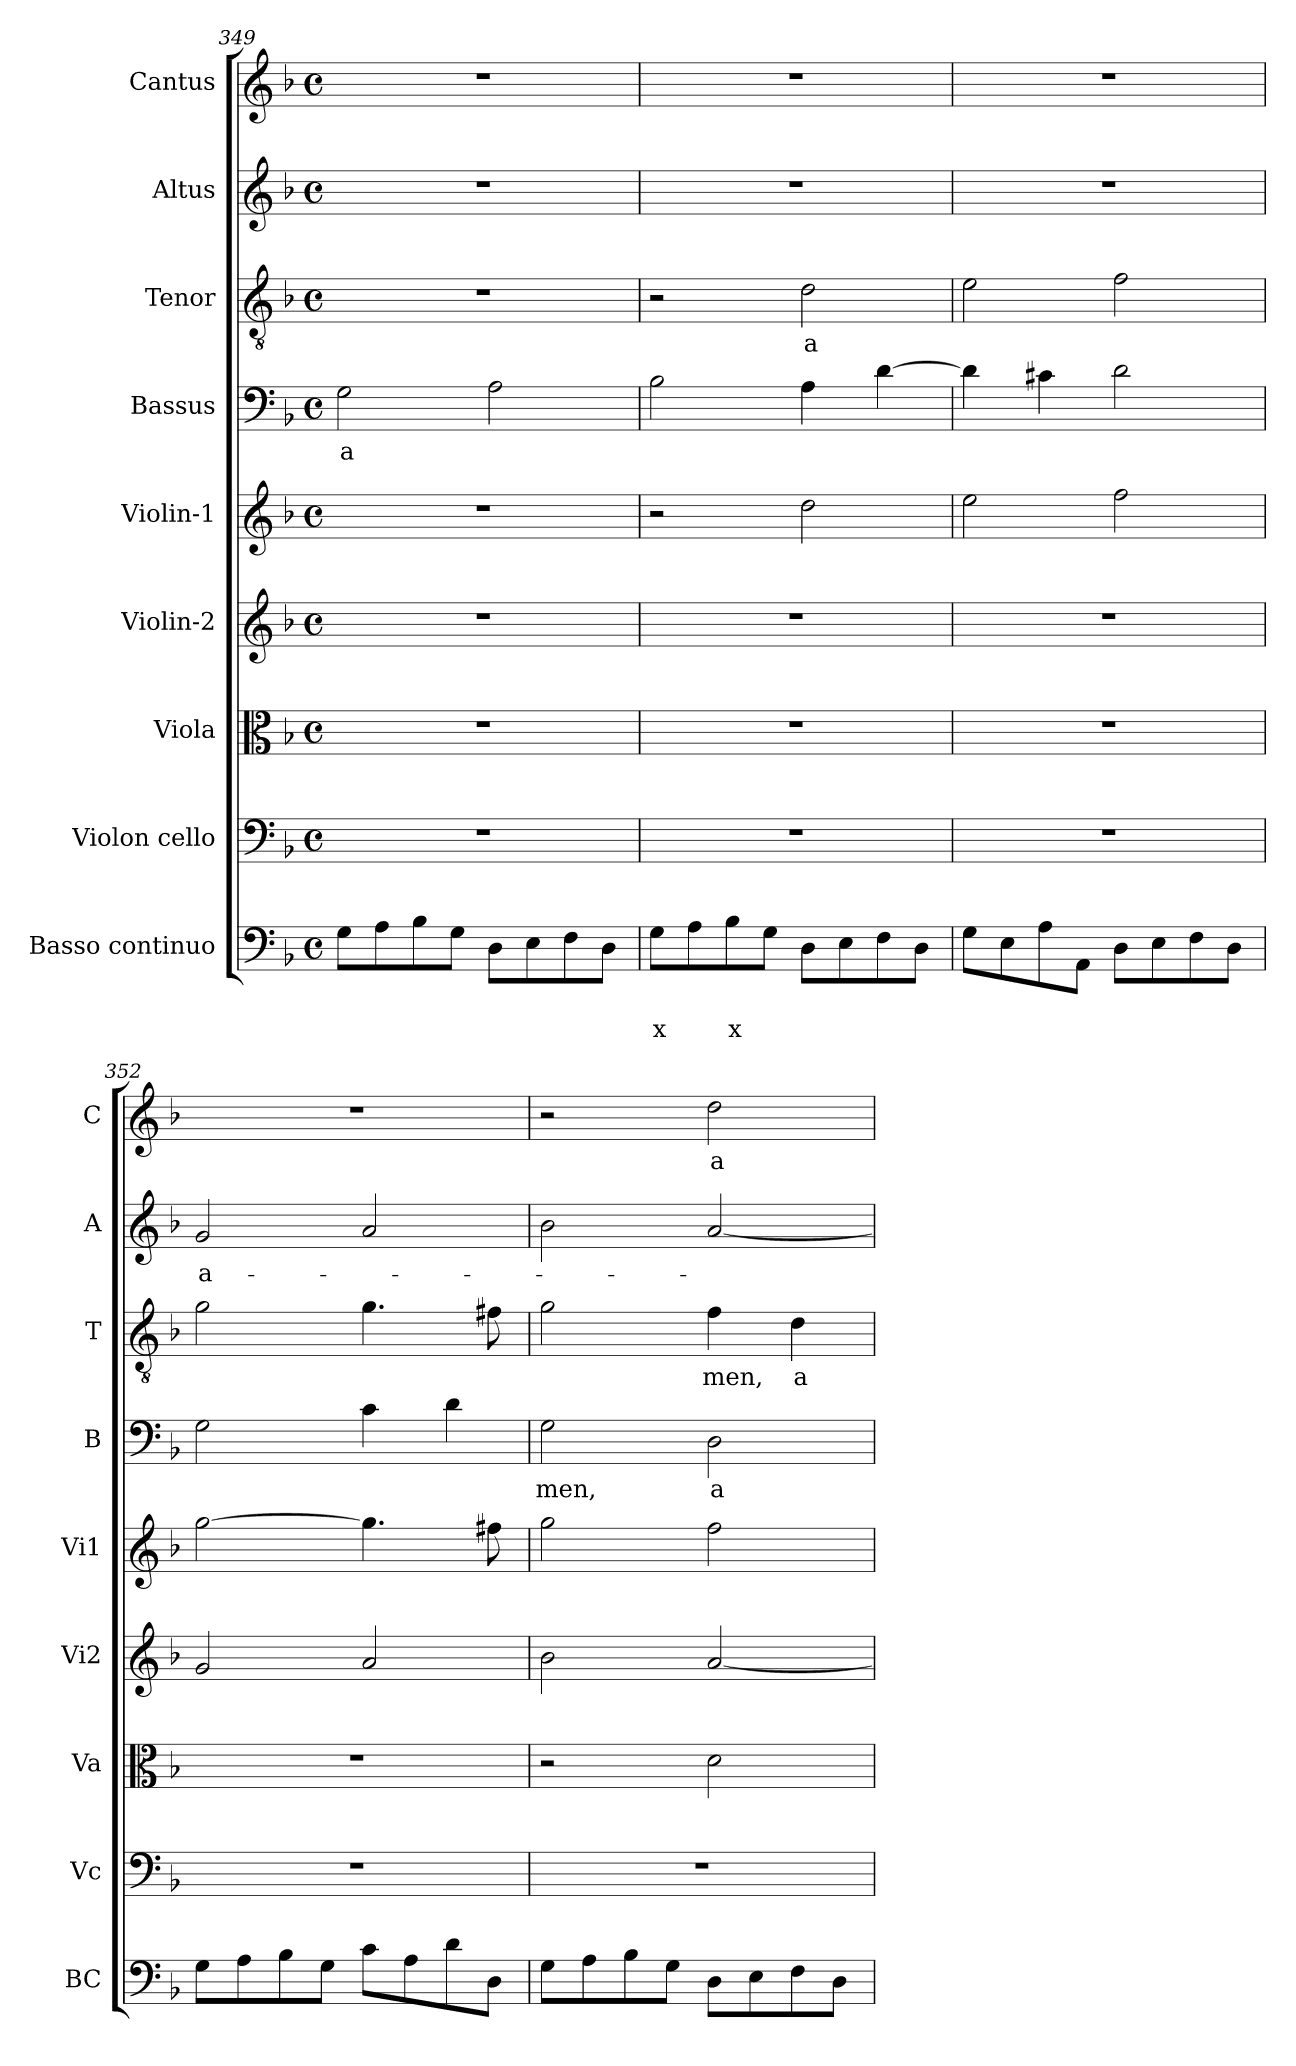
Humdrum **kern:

**kern	**text	**text	**kern	**kern	**kern	**kern	**kern	**text	**kern	**text	**kern	**text	**kern	**text
*part9	*part9	*part9	*part8	*part7	*part6	*part5	*part4	*part4	*part3	*part3	*part2	*part2	*part1	*part1
*staff9	*staff9	*staff9	*staff8	*staff7	*staff6	*staff5	*staff4	*staff4	*staff3	*staff3	*staff2	*staff2	*staff1	*staff1
*I"Basso continuo	*	*	*I"Violon cello	*I"Viola	*I"Violin-2	*I"Violin-1	*I"Bassus	*	*I"Tenor	*	*I"Altus	*	*I"Cantus	*
*I'BC	*	*	*I'Vc	*I'Va	*I'Vi2	*I'Vi1	*I'B	*	*I'T	*	*I'A	*	*I'C	*
*clefF4	*	*	*clefF4	*clefC3	*clefG2	*clefG2	*clefF4	*	*clefGv2	*	*clefG2	*	*clefG2	*
*k[b-]	*	*	*k[b-]	*k[b-]	*k[b-]	*k[b-]	*k[b-]	*	*k[b-]	*	*k[b-]	*	*k[b-]	*
*F:	*	*	*F:	*F:	*F:	*F:	*F:	*	*F:	*	*F:	*	*F:	*
*M4/4	*	*	*M4/4	*M4/4	*M4/4	*M4/4	*M4/4	*	*M4/4	*	*M4/4	*	*M4/4	*
*met(c)	*	*	*met(c)	*met(c)	*met(c)	*met(c)	*met(c)	*	*met(c)	*	*met(c)	*	*met(c)	*
=349	=349	=349	=349	=349	=349	=349	=349	=349	=349	=349	=349	=349	=349	=349
!	!	!	!	!	!	!	!	!LO:LY:b	!	!	!	!	!	!
8G\L	.	.	1r	1r	1r	1r	2G\	a	1r	.	1r	.	1r	.
8A\	.	.	.	.	.	.	.	.	.	.	.	.	.	.
8B-\	.	.	.	.	.	.	.	.	.	.	.	.	.	.
8G\J	.	.	.	.	.	.	.	.	.	.	.	.	.	.
8D\L	.	.	.	.	.	.	2A\	.	.	.	.	.	.	.
8E\	.	.	.	.	.	.	.	.	.	.	.	.	.	.
8F\	.	.	.	.	.	.	.	.	.	.	.	.	.	.
8D\J	.	.	.	.	.	.	.	.	.	.	.	.	.	.
!!LO:PB:g=z
=350	=350	=350	=350	=350	=350	=350	=350	=350	=350	=350	=350	=350	=350	=350
!	!	!LO:LY:b	!	!	!	!	!	!	!	!	!	!	!	!
8G\L	.	x	1r	1r	1r	2r	2B-\	.	2r	.	1r	.	1r	.
8A\	.	.	.	.	.	.	.	.	.	.	.	.	.	.
!	!	!LO:LY:b	!	!	!	!	!	!	!	!	!	!	!	!
8B-\	.	x	.	.	.	.	.	.	.	.	.	.	.	.
8G\J	.	.	.	.	.	.	.	.	.	.	.	.	.	.
!	!	!	!	!	!	!	!	!	!	!LO:LY:b	!	!	!	!
8D\L	.	.	.	.	.	2dd\	4A\	.	2d\	a	.	.	.	.
8E\	.	.	.	.	.	.	.	.	.	.	.	.	.	.
8F\	.	.	.	.	.	.	[4d\	.	.	.	.	.	.	.
8D\J	.	.	.	.	.	.	.	.	.	.	.	.	.	.
=351	=351	=351	=351	=351	=351	=351	=351	=351	=351	=351	=351	=351	=351	=351
8G\L	.	.	1r	1r	1r	2ee\	4d\]	.	2e\	.	1r	.	1r	.
8E\	.	.	.	.	.	.	.	.	.	.	.	.	.	.
8A\	.	.	.	.	.	.	4c#X\	.	.	.	.	.	.	.
8AA\J	.	.	.	.	.	.	.	.	.	.	.	.	.	.
8D\L	.	.	.	.	.	2ff\	2d\	.	2f\	.	.	.	.	.
8E\	.	.	.	.	.	.	.	.	.	.	.	.	.	.
8F\	.	.	.	.	.	.	.	.	.	.	.	.	.	.
8D\J	.	.	.	.	.	.	.	.	.	.	.	.	.	.
=352	=352	=352	=352	=352	=352	=352	=352	=352	=352	=352	=352	=352	=352	=352
!	!	!	!	!	!	!	!	!	!	!	!	!LO:LY:b	!	!
8G\L	.	.	1r	1r	2g/	[2gg\	2G\	.	2g\	.	2g/	a-	1r	.
8A\	.	.	.	.	.	.	.	.	.	.	.	.	.	.
8B-\	.	.	.	.	.	.	.	.	.	.	.	.	.	.
8G\J	.	.	.	.	.	.	.	.	.	.	.	.	.	.
8c\L	.	.	.	.	2a/	4.gg\]	4c\	.	4.g\	.	2a/	.	.	.
8A\	.	.	.	.	.	.	.	.	.	.	.	.	.	.
8d\	.	.	.	.	.	.	4d\	.	.	.	.	.	.	.
8D\J	.	.	.	.	.	8ff#X\	.	.	8f#X\	.	.	.	.	.
=353	=353	=353	=353	=353	=353	=353	=353	=353	=353	=353	=353	=353	=353	=353
!	!	!	!	!	!	!	!	!LO:LY:b	!	!	!	!	!	!
8G\L	.	.	1r	2r	2b-\	2gg\	2G\	men,	2g\	.	2b-\	.	2r	.
8A\	.	.	.	.	.	.	.	.	.	.	.	.	.	.
8B-\	.	.	.	.	.	.	.	.	.	.	.	.	.	.
8G\J	.	.	.	.	.	.	.	.	.	.	.	.	.	.
!	!	!	!	!	!	!	!	!LO:LY:b	!	!LO:LY:b	!	!	!	!LO:LY:b
8D\L	.	.	.	2d\	[2a/	2ff\	2D\	a-	4f\	men,	[2a/	.	2dd\	a-
8E\	.	.	.	.	.	.	.	.	.	.	.	.	.	.
!	!	!	!	!	!	!	!	!	!	!LO:LY:b	!	!	!	!
8F\	.	.	.	.	.	.	.	.	4d\	a-	.	.	.	.
8D\J	.	.	.	.	.	.	.	.	.	.	.	.	.	.
=	=	=	=	=	=	=	=	=	=	=	=	=	=	=
*-	*-	*-	*-	*-	*-	*-	*-	*-	*-	*-	*-	*-	*-	*-
